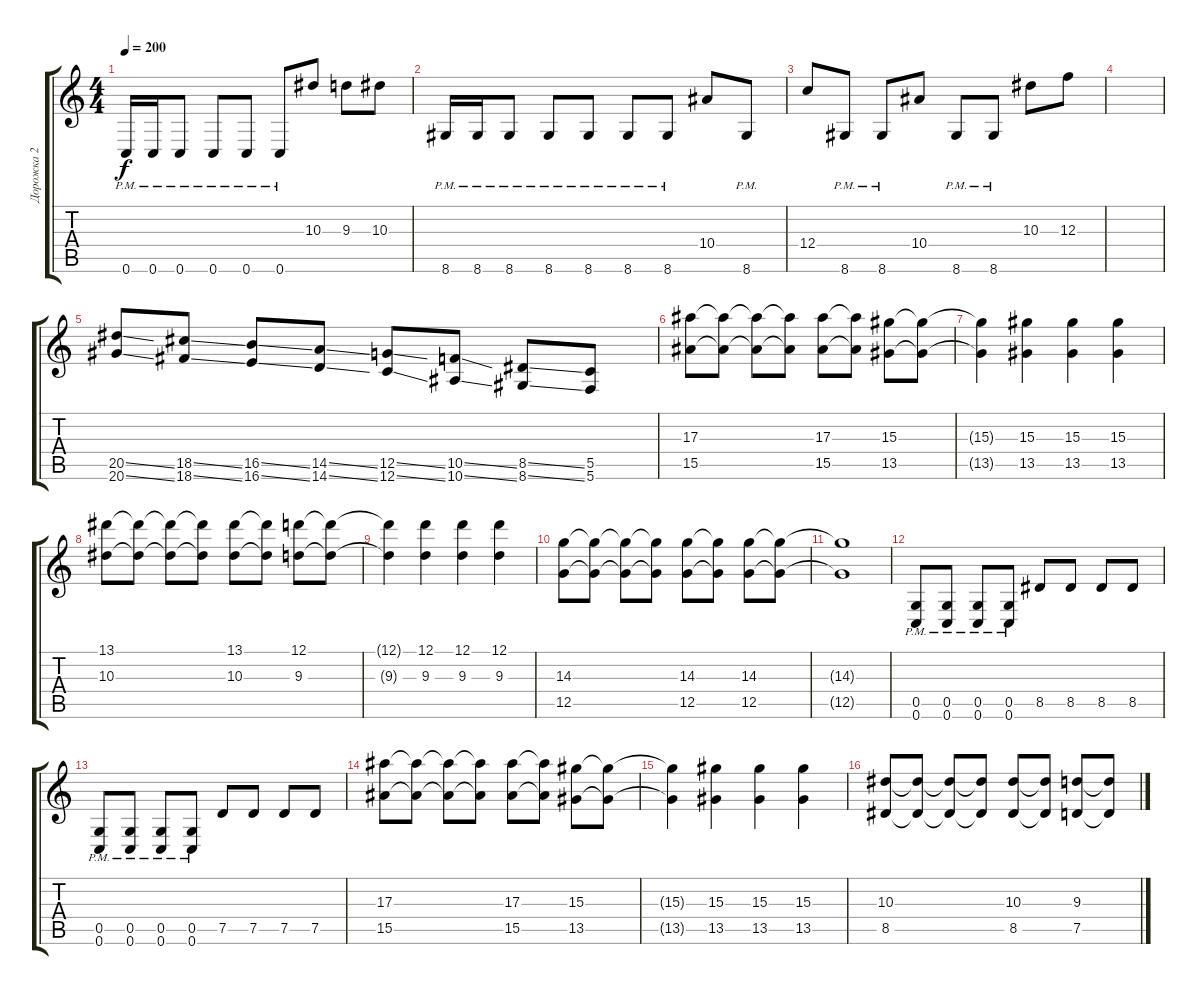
\track ("Дорожка 2" "Дорожка 2") {instrument distortionguitar}
\staff {score tabs}
\tuning (D4 A3 F3 C3 G2 C2) {hide}
\ts (4 4)
\tempo 200
\clef g2
\ks c
0.6{pm}.16{dy f} 0.6{pm}.16 0.6{pm}.8 0.6{pm}.8 0.6{pm}.8 0.6{pm}.8 10.3.8 9.3.8 10.3.8 |
8.6{pm}.16 8.6{pm}.16 8.6{pm}.8 8.6{pm}.8 8.6{pm}.8 8.6{pm}.8 8.6{pm}.8 10.4.8 8.6{pm}.8 |
12.4.8 8.6{pm}.8 8.6{pm}.8 10.4.8 8.6{pm}.8 8.6{pm}.8 10.3.8 12.3.8 |
|
(20.5{ss} 20.6{ss}).8{instrument guitarfretnoise} (18.5{ss} 18.6{ss}).8 (16.5{ss} 16.6{ss}).8 (14.5{ss} 14.6{ss}).8 (12.5{ss} 12.6{ss}).8 (10.5{ss} 10.6{ss}).8 (8.5{ss} 8.6{ss}).8 (5.5 5.6).8 |
(17.3 15.5).8{instrument distortionguitar} (17.3{t} 15.5{t}).8 (17.3{t} 15.5{t}).8 (17.3{t} 15.5{t}).8 (17.3 15.5).8 (17.3{t} 15.5{t}).8 (15.3 13.5).8 (15.3{t} 13.5{t}).8 |
(15.3{t} 13.5{t}).4 (15.3 13.5).4 (15.3 13.5).4 (15.3 13.5).4 |
(13.1 10.3).8 (13.1{t} 10.3{t}).8 (13.1{t} 10.3{t}).8 (13.1{t} 10.3{t}).8 (13.1 10.3).8 (13.1{t} 10.3{t}).8 (12.1 9.3).8 (12.1{t} 9.3{t}).8 |
(12.1{t} 9.3{t}).4 (12.1 9.3).4 (12.1 9.3).4 (12.1 9.3).4 |
(14.3 12.5).8 (14.3{t} 12.5{t}).8 (14.3{t} 12.5{t}).8 (14.3{t} 12.5{t}).8 (14.3 12.5).8 (14.3{t} 12.5{t}).8 (14.3 12.5).8 (14.3{t} 12.5{t}).8 |
(14.3{t} 12.5{t}).1 |
(0.5{pm} 0.6{pm}).8 (0.5{pm} 0.6{pm}).8 (0.5{pm} 0.6{pm}).8 (0.5{pm} 0.6{pm}).8 8.5.8 8.5.8 8.5.8 8.5.8 |
(0.5{pm} 0.6{pm}).8 (0.5{pm} 0.6{pm}).8 (0.5{pm} 0.6{pm}).8 (0.5{pm} 0.6{pm}).8 7.5.8 7.5.8 7.5.8 7.5.8 |
(17.3 15.5).8 (17.3{t} 15.5{t}).8 (17.3{t} 15.5{t}).8 (17.3{t} 15.5{t}).8 (17.3 15.5).8 (17.3{t} 15.5{t}).8 (15.3 13.5).8 (15.3{t} 13.5{t}).8 |
(15.3{t} 13.5{t}).4 (15.3 13.5).4 (15.3 13.5).4 (15.3 13.5).4 |
(10.3 8.5).8 (10.3{t} 8.5{t}).8 (10.3{t} 8.5{t}).8 (10.3{t} 8.5{t}).8 (10.3 8.5).8 (10.3{t} 8.5{t}).8 (9.3 7.5).8 (9.3{t} 7.5{t}).8
